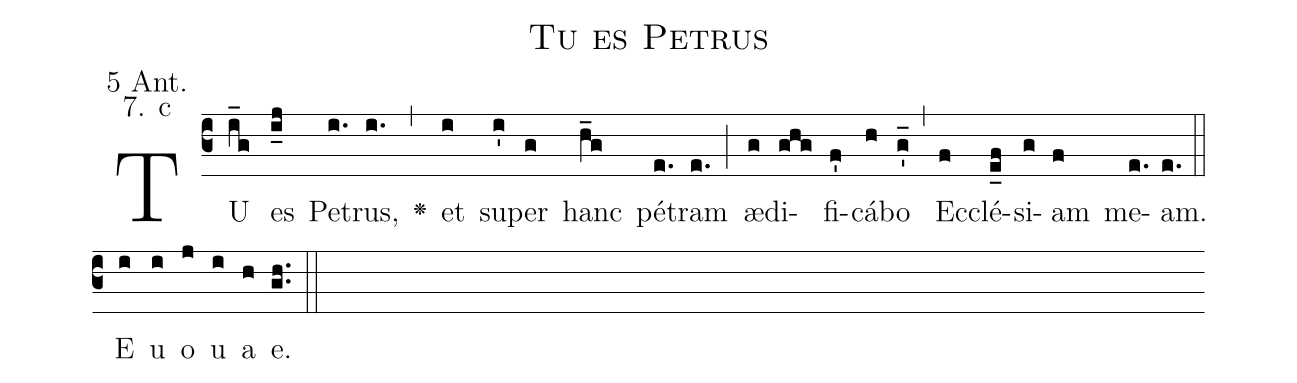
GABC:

name: Tu es Petrus;
office-part: 5 Antiphon;
mode: 7c;
annotation: 5 Ant.;
annotation: 7. c;
%%
% The syntax in this part is called gabc. Please refer to http://home.gna.org/gregorio/gabc/#basis

(c3)TU(i_g) es(i_j) Pe(i.)trus,(i.) <v>\greheightstar</v>(,) et(i) su(i')per(g) hanc(h_g) pé(e.)tram(e.) (;) æ(g)di(ghg)fi(f')cá(h)bo(g'_) (,) Ec(f)clé(e_f)si(g)am(f) me(e.)am.(e.) (::z)

<eu>E(i) u(i) o(j) u(i) a(h) e.</eu>(gh..) (::)
